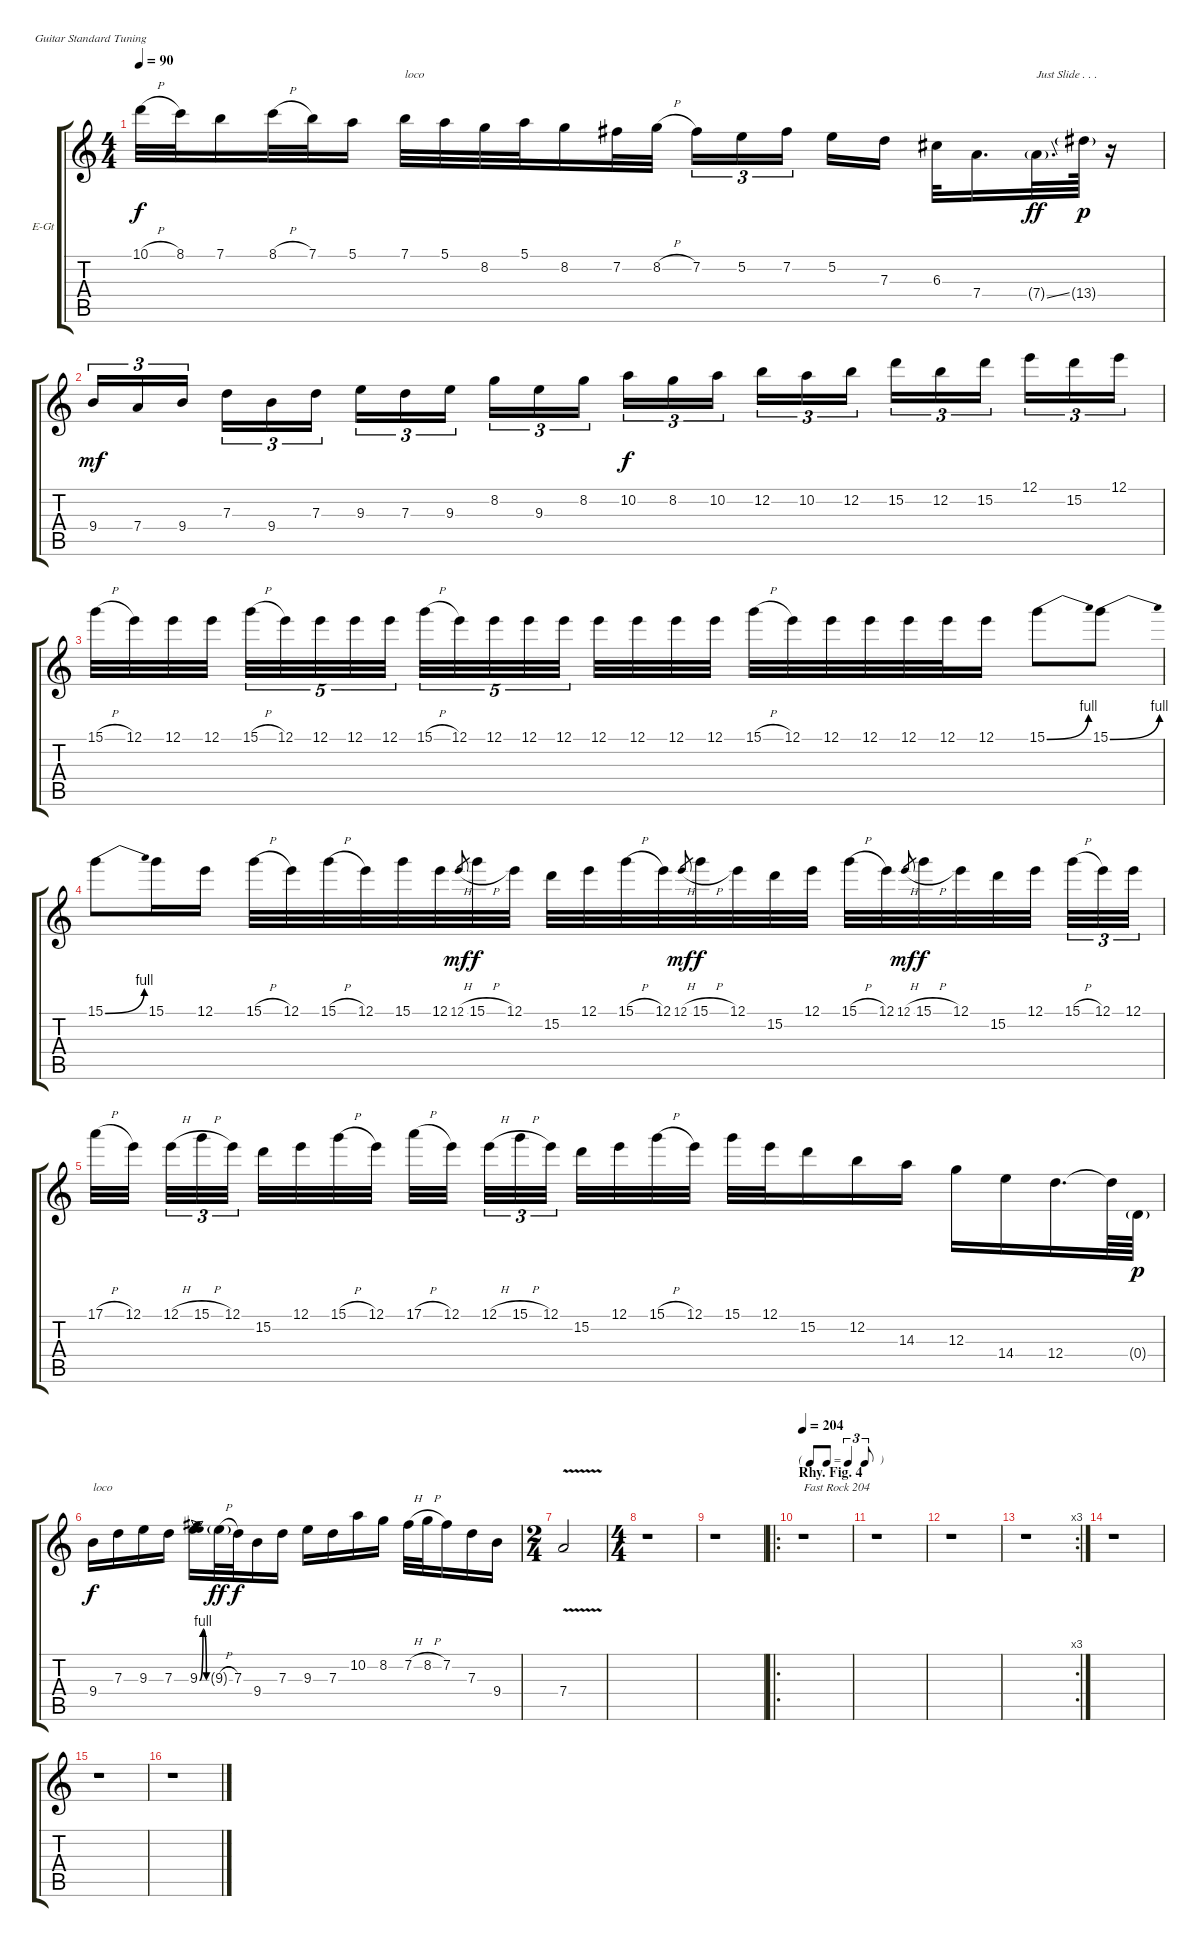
\bracketExtendMode groupsimilarinstruments
\firstSystemTrackNameOrientation horizontal
\otherSystemsTrackNameOrientation horizontal
\track ("Gtr III Lead" "E-Gt") {instrument overdrivenguitar}
\staff {score tabs}
\tuning (E4 B3 G3 D3 A2 E2)
\ts (4 4)
\tempo 90
\clef g2
\ks c
10.1{h}.32{dy f} 8.1.32 7.1.16 8.1{h}.32 7.1.32 5.1.16 7.1.32{txt "loco"} 5.1.32 8.2.32 5.1.32 8.2.16 7.2.32 8.2{h}.32 7.2.16{tu (3 2)} 5.2.16{tu (3 2)} 7.2.16{tu (3 2)} 5.2.16 7.3.16 6.3.32 7.4.16{d} 7.4{ss g}.32{d txt "Just Slide . . ." dy ff} 13.4{g}.64{dy p} r.16 |
9.4.16{tu (3 2) dy mf} 7.4.16{tu (3 2)} 9.4.16{tu (3 2)} 7.3.16{tu (3 2)} 9.4.16{tu (3 2)} 7.3.16{tu (3 2)} 9.3.16{tu (3 2)} 7.3.16{tu (3 2)} 9.3.16{tu (3 2)} 8.2.16{tu (3 2)} 9.3.16{tu (3 2)} 8.2.16{tu (3 2)} 10.2.16{tu (3 2) dy f} 8.2.16{tu (3 2)} 10.2.16{tu (3 2)} 12.2.16{tu (3 2)} 10.2.16{tu (3 2)} 12.2.16{tu (3 2)} 15.2.16{tu (3 2)} 12.2.16{tu (3 2)} 15.2.16{tu (3 2)} 12.1.16{tu (3 2)} 15.2.16{tu (3 2)} 12.1.16{tu (3 2)} |
15.1{h}.32 12.1.32 12.1.32 12.1.32 15.1{h}.32{tu (5 4)} 12.1.32{tu (5 4)} 12.1.32{tu (5 4)} 12.1.32{tu (5 4)} 12.1.32{tu (5 4)} 15.1{h}.32{tu (5 4)} 12.1.32{tu (5 4)} 12.1.32{tu (5 4)} 12.1.32{tu (5 4)} 12.1.32{tu (5 4)} 12.1.32 12.1.32 12.1.32 12.1.32 15.1{h}.32 12.1.32 12.1.32 12.1.32 12.1.32 12.1.32 12.1.16 15.1{be (bend 0 0 60 4)}.8 15.1{be (bend 0 0 60 4)}.8 |
15.1{be (bend 0 0 60 4)}.8 15.1.16 12.1.16 15.1{h}.32 12.1.32 15.1{h}.32 12.1.32 15.1.32 12.1.32 12.1{h}.8{gr dy mf} 15.1{h}.32{dy f} 12.1.32 15.2.32 12.1.32 15.1{h}.32 12.1.32 12.1{h}.8{gr dy mf} 15.1{h}.32{dy f} 12.1.32 15.2.32 12.1.32 15.1{h}.32 12.1.32 12.1{h}.8{gr dy mf} 15.1{h}.32{dy f} 12.1.32 15.2.32 12.1.32 15.1{h}.32{tu (3 2)} 12.1.32{tu (3 2)} 12.1.32{tu (3 2)} |
17.1{h}.32 12.1.32 12.1{h}.32{tu (3 2)} 15.1{h}.32{tu (3 2)} 12.1.32{tu (3 2)} 15.2.32 12.1.32 15.1{h}.32 12.1.32 17.1{h}.32 12.1.32 12.1{h}.32{tu (3 2)} 15.1{h}.32{tu (3 2)} 12.1.32{tu (3 2)} 15.2.32 12.1.32 15.1{h}.32 12.1.32 15.1.32 12.1.32 15.2.16 12.2.16 14.3.16 12.3.16 14.4.16 12.4.16{d} 12.4{t}.64 0.4{g}.64{dy p} |
9.4.16{txt "loco" dy f} 7.3.16 9.3.16 7.3.16 9.3{be (bendrelease 0 0 30 4 30 4 60 0)}.16 9.3{h g}.32{dy ff} 7.3.32{dy f} 9.4.16 7.3.16 9.3.16 7.3.16 10.2.16 8.2.16 7.2{h}.32 8.2{h}.32 7.2.16 7.3.16 9.4.16 |
\ts (2 4)
\beaming (8 2 2)
7.4{v}.2 |
\ts (4 4)
\beaming (8 2 2 2 2)
r.1 |
r.1 |
\ro
\tf triplet8th
\section ("" "Rhy. Fig. 4")
\tempo 204
r.1{txt "Fast Rock 204"} |
r.1 |
r.1 |
\rc 3
r.1 |
r.1 |
r.1 |
r.1
